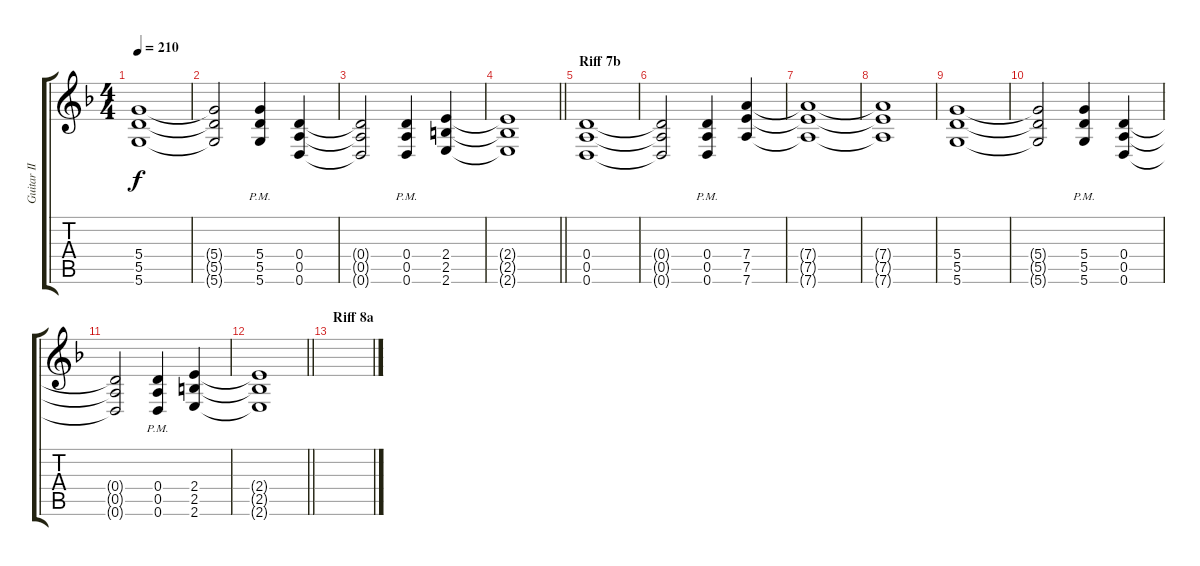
\track ("Guitar II [Left]" "Guitar II ") {instrument distortionguitar}
\staff {score tabs}
\tuning (E4 B3 G3 D3 A2 D2) {hide}
\ts (4 4)
\tempo 210
\clef g2
\ks dminor
(5.4 5.5 5.6).1{dy f} |
(5.4{t} 5.5{t} 5.6{t}).2 (5.4{pm} 5.5{pm} 5.6{pm}).4 (0.4 0.5 0.6).4 |
(0.4{t} 0.5{t} 0.6{t}).2 (0.4{pm} 0.5{pm} 0.6{pm}).4 (2.4 2.5 2.6).4 |
\barLineRight lightlight
(2.4{t} 2.5{t} 2.6{t}).1 |
\section ("" "Riff 7b")
(0.4 0.5 0.6).1 |
(0.4{t} 0.5{t} 0.6{t}).2 (0.4{pm} 0.5{pm} 0.6{pm}).4 (7.4 7.5 7.6).4 |
(7.4{t} 7.5{t} 7.6{t}).1 |
(7.4{t} 7.5{t} 7.6{t}).1 |
(5.4 5.5 5.6).1 |
(5.4{t} 5.5{t} 5.6{t}).2 (5.4{pm} 5.5{pm} 5.6{pm}).4 (0.4 0.5 0.6).4 |
(0.4{t} 0.5{t} 0.6{t}).2 (0.4{pm} 0.5{pm} 0.6{pm}).4 (2.4 2.5 2.6).4 |
\barLineRight lightlight
(2.4{t} 2.5{t} 2.6{t}).1 |
\section ("" "Riff 8a")
